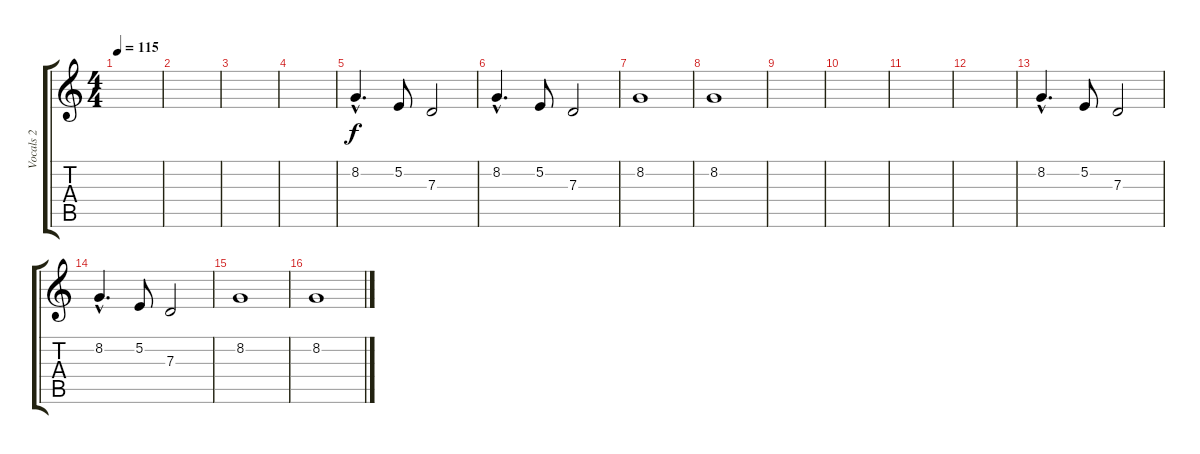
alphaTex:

\track ("Vocals 2" "Vocals 2") {instrument altosax}
\staff {score tabs}
\tuning (E4 B3 G3 D3 A2 E2) {hide}
\ts (4 4)
\tempo 115
\clef g2
\ks c
|
|
|
|
8.2{hac}.4{d} 5.2.8 7.3.2 |
8.2{hac}.4{d} 5.2.8 7.3.2 |
8.2.1 |
8.2.1 |
|
|
|
|
8.2{hac}.4{d} 5.2.8 7.3.2 |
8.2{hac}.4{d} 5.2.8 7.3.2 |
8.2.1 |
8.2.1
